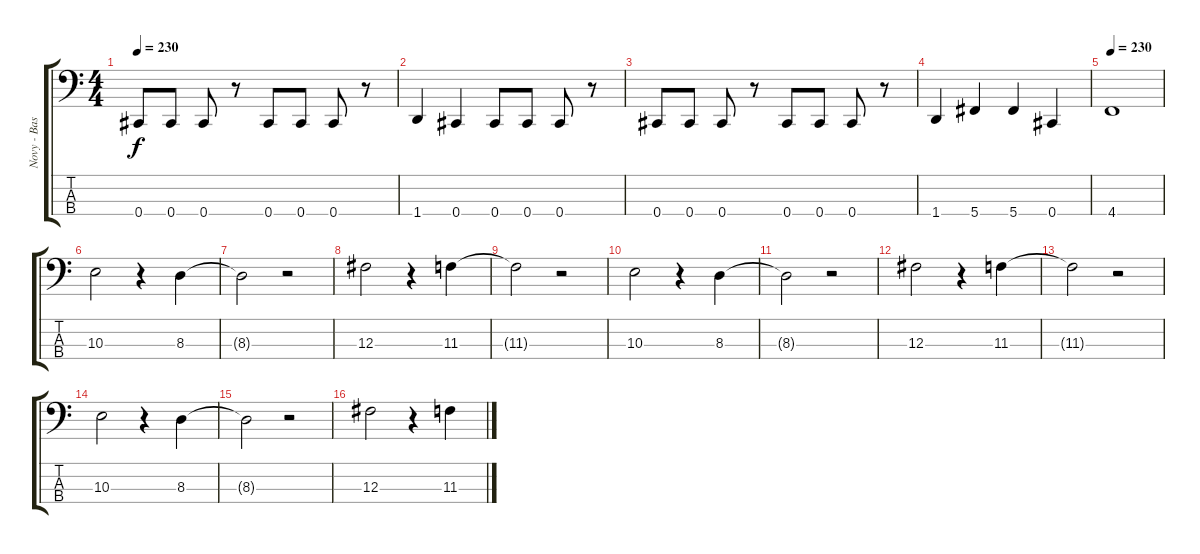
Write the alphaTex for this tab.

\track ("Novy - Bass" "Novy - Bas") {instrument electricbasspick}
\staff {score tabs}
\tuning (E2 B1 Gb1 Db1) {hide}
\ts (4 4)
\tempo 230
\clef f4
\ks c
0.4.8{dy f} 0.4.8 0.4.8 r.8 0.4.8 0.4.8 0.4.8 r.8 |
1.4.4 0.4.4 0.4.8 0.4.8 0.4.8 r.8 |
0.4.8 0.4.8 0.4.8 r.8 0.4.8 0.4.8 0.4.8 r.8 |
1.4.4 5.4.4 5.4.4 0.4.4 |
\tempo 230
4.4.1 |
10.3.2 r.4 8.3.4 |
8.3{t}.2 r.2 |
12.3.2 r.4 11.3.4 |
11.3{t}.2 r.2 |
10.3.2 r.4 8.3.4 |
8.3{t}.2 r.2 |
12.3.2 r.4 11.3.4 |
11.3{t}.2 r.2 |
10.3.2 r.4 8.3.4 |
8.3{t}.2 r.2 |
12.3.2 r.4 11.3.4
